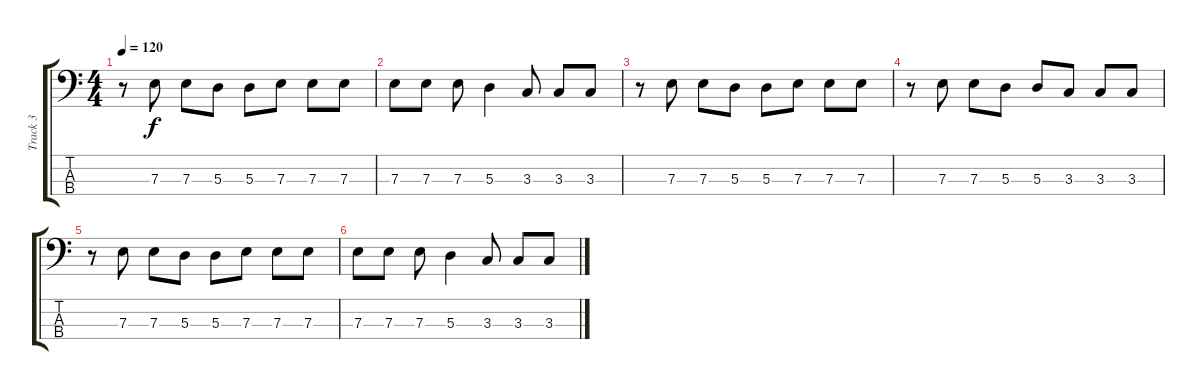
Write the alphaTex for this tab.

\track ("Track 3" "Track 3") {instrument electricbassfinger}
\staff {score tabs}
\tuning (G2 D2 A1 E1) {hide}
\ts (4 4)
\tempo 120
\clef f4
\ks c
r.8{dy f} 7.3.8 7.3.8 5.3.8 5.3.8 7.3.8 7.3.8 7.3.8 |
7.3.8 7.3.8 7.3.8 5.3.4 3.3.8 3.3.8 3.3.8 |
r.8 7.3.8 7.3.8 5.3.8 5.3.8 7.3.8 7.3.8 7.3.8 |
r.8 7.3.8 7.3.8 5.3.8 5.3.8 3.3.8 3.3.8 3.3.8 |
r.8 7.3.8 7.3.8 5.3.8 5.3.8 7.3.8 7.3.8 7.3.8 |
7.3.8 7.3.8 7.3.8 5.3.4 3.3.8 3.3.8 3.3.8
